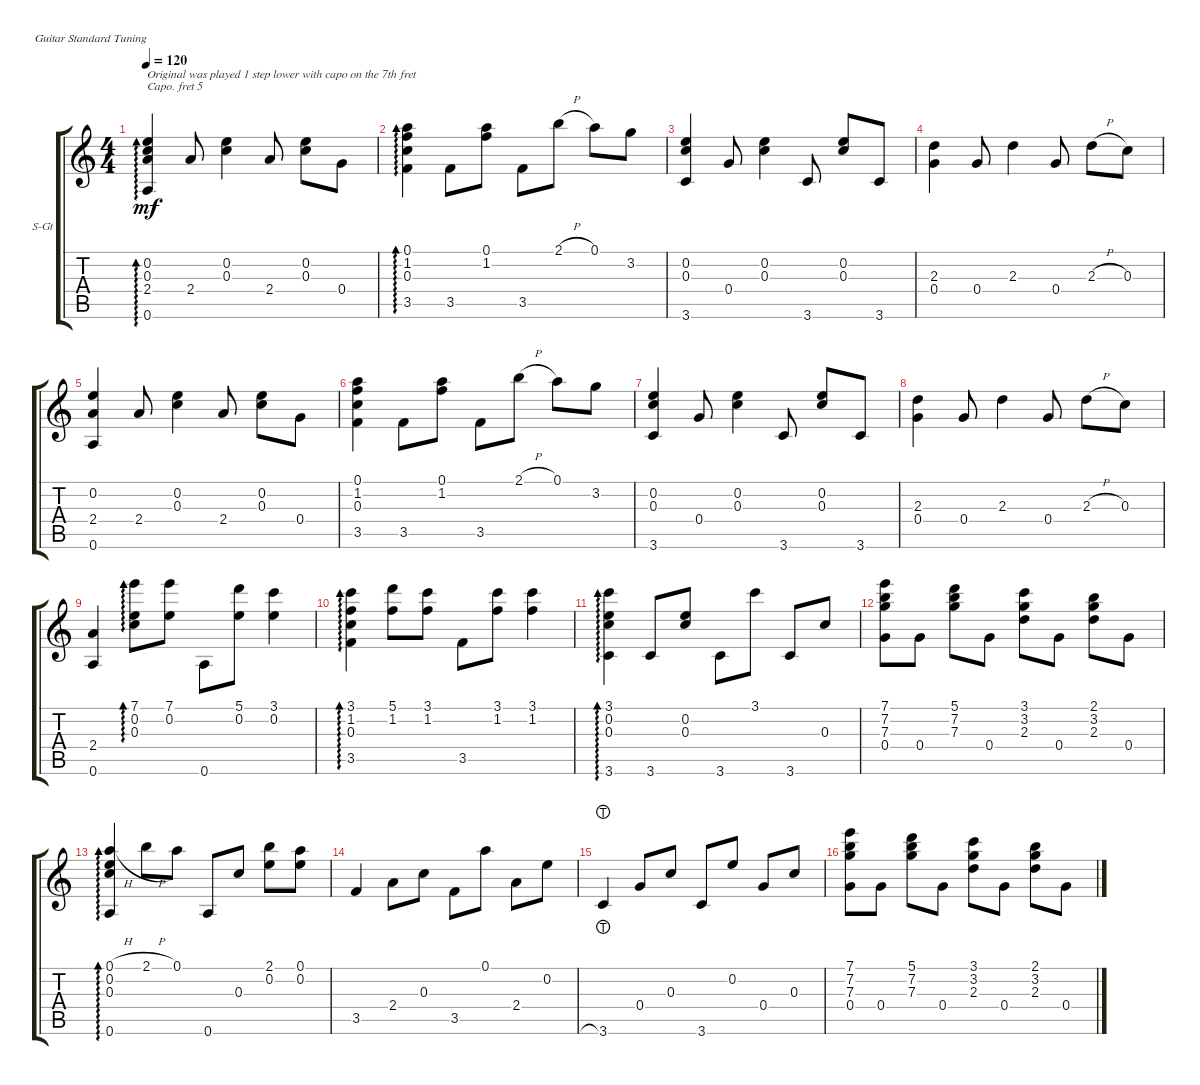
\defaultSystemsLayout 4
\bracketExtendMode groupsimilarinstruments
\firstSystemTrackNameOrientation horizontal
\otherSystemsTrackNameOrientation horizontal
\track ("Steel Guitar" "S-Gt") {instrument acousticguitarsteel}
\staff {score tabs}
\capo 5
\tuning (E4 B3 G3 D3 A2 E2)
\ts (4 4)
\tempo 120
\clef g2
\ks c
(0.2 0.3 2.4 0.6).4{ad 0 txt "Original was played 1 step lower with capo on the 7th fret" dy mf instrument acousticguitarsteel} 2.4.8 (0.3 0.2).4 2.4.8 (0.3 0.2).8 0.4.8 |
(3.5 0.1 1.2 0.3).4{ad 0} 3.5.8 (0.1 1.2).8 3.5.8 2.1{h}.8 0.1.8 3.2.8 |
(0.2 0.3 3.6).4 0.4.8 (0.3 0.2).4 3.6.8 (0.2 0.3).8 3.6.8 |
(0.4 2.3).4 0.4.8 2.3.4 0.4.8 2.3{h}.8 0.3.8 |
(2.4 0.6 0.2).4 2.4.8 (0.3 0.2).4 2.4.8 (0.3 0.2).8 0.4.8 |
(3.5 0.1 1.2 0.3).4 3.5.8 (0.1 1.2).8 3.5.8 2.1{h}.8 0.1.8 3.2.8 |
(0.2 0.3 3.6).4 0.4.8 (0.3 0.2).4 3.6.8 (0.2 0.3).8 3.6.8 |
(0.4 2.3).4 0.4.8 2.3.4 0.4.8 2.3{h}.8 0.3.8 |
(0.6 2.4).4 (0.3 0.2 7.1).8{ad 0} (7.1 0.2).8 0.6.8 (5.1 0.2).8 (0.2 3.1).4 |
(3.1 1.2 0.3 3.5).4{ad 0} (5.1 1.2).8 (1.2 3.1).8 3.5.8 (3.1 1.2).8 (1.2 3.1).4 |
(3.1 0.2 0.3 3.6).4{ad 0} 3.6.8 (0.2 0.3).8 3.6.8 3.1.8 3.6.8 0.3.8 |
(0.4 7.3 7.2 7.1).8 0.4.8 (7.3 7.2 5.1).8 0.4.8 (2.3 3.2 3.1).8 0.4.8 (2.3 3.2 2.1).8 0.4.8 |
(0.6 0.1{h} 0.2 0.3).4{ad 0} 2.1{h}.8 0.1.8 0.6.8 0.3.8 (0.2 2.1).8 (0.1 0.2).8 |
3.5.4 2.4.8 0.3.8 3.5.8 0.1.8 2.4.8 0.2.8 |
3.6{lht}.4 0.4.8 0.3.8 3.6.8 0.2.8 0.4.8 0.3.8 |
(0.4 7.3 7.2 7.1).8 0.4.8 (7.3 7.2 5.1).8 0.4.8 (2.3 3.2 3.1).8 0.4.8 (2.3 3.2 2.1).8 0.4.8
